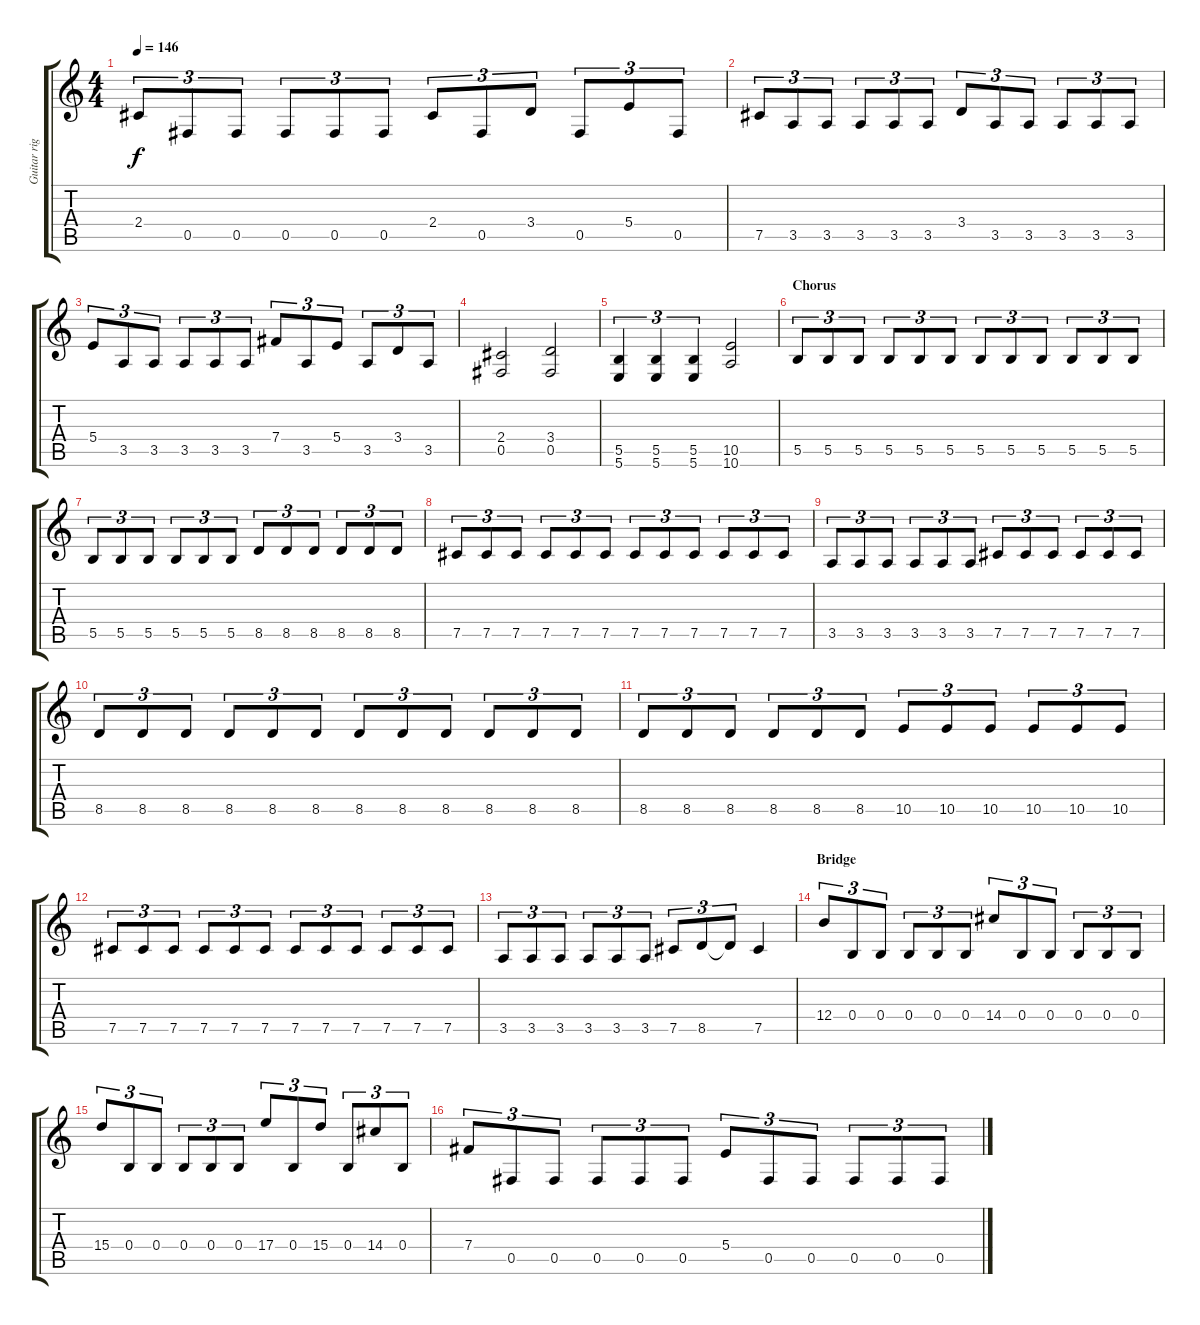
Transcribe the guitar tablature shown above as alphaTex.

\track ("Guitar right channel" "Guitar rig") {instrument distortionguitar}
\staff {score tabs}
\tuning (Db4 Ab3 E3 B2 Gb2 B1) {hide}
\ts (4 4)
\tempo 146
\clef g2
\ks c
2.4.8{tu (3 2) dy f} 0.5.8{tu (3 2)} 0.5.8{tu (3 2)} 0.5.8{tu (3 2)} 0.5.8{tu (3 2)} 0.5.8{tu (3 2)} 2.4.8{tu (3 2)} 0.5.8{tu (3 2)} 3.4.8{tu (3 2)} 0.5.8{tu (3 2)} 5.4.8{tu (3 2)} 0.5.8{tu (3 2)} |
7.5.8{tu (3 2)} 3.5.8{tu (3 2)} 3.5.8{tu (3 2)} 3.5.8{tu (3 2)} 3.5.8{tu (3 2)} 3.5.8{tu (3 2)} 3.4.8{tu (3 2)} 3.5.8{tu (3 2)} 3.5.8{tu (3 2)} 3.5.8{tu (3 2)} 3.5.8{tu (3 2)} 3.5.8{tu (3 2)} |
5.4.8{tu (3 2)} 3.5.8{tu (3 2)} 3.5.8{tu (3 2)} 3.5.8{tu (3 2)} 3.5.8{tu (3 2)} 3.5.8{tu (3 2)} 7.4.8{tu (3 2)} 3.5.8{tu (3 2)} 5.4.8{tu (3 2)} 3.5.8{tu (3 2)} 3.4.8{tu (3 2)} 3.5.8{tu (3 2)} |
(2.4 0.5).2 (3.4 0.5).2 |
(5.5 5.6).4{tu (3 2)} (5.5 5.6).4{tu (3 2)} (5.5 5.6).4{tu (3 2)} (10.5 10.6).2 |
\section ("" "Chorus")
5.5.8{tu (3 2)} 5.5.8{tu (3 2)} 5.5.8{tu (3 2)} 5.5.8{tu (3 2)} 5.5.8{tu (3 2)} 5.5.8{tu (3 2)} 5.5.8{tu (3 2)} 5.5.8{tu (3 2)} 5.5.8{tu (3 2)} 5.5.8{tu (3 2)} 5.5.8{tu (3 2)} 5.5.8{tu (3 2)} |
5.5.8{tu (3 2)} 5.5.8{tu (3 2)} 5.5.8{tu (3 2)} 5.5.8{tu (3 2)} 5.5.8{tu (3 2)} 5.5.8{tu (3 2)} 8.5.8{tu (3 2)} 8.5.8{tu (3 2)} 8.5.8{tu (3 2)} 8.5.8{tu (3 2)} 8.5.8{tu (3 2)} 8.5.8{tu (3 2)} |
7.5.8{tu (3 2)} 7.5.8{tu (3 2)} 7.5.8{tu (3 2)} 7.5.8{tu (3 2)} 7.5.8{tu (3 2)} 7.5.8{tu (3 2)} 7.5.8{tu (3 2)} 7.5.8{tu (3 2)} 7.5.8{tu (3 2)} 7.5.8{tu (3 2)} 7.5.8{tu (3 2)} 7.5.8{tu (3 2)} |
3.5.8{tu (3 2)} 3.5.8{tu (3 2)} 3.5.8{tu (3 2)} 3.5.8{tu (3 2)} 3.5.8{tu (3 2)} 3.5.8{tu (3 2)} 7.5.8{tu (3 2)} 7.5.8{tu (3 2)} 7.5.8{tu (3 2)} 7.5.8{tu (3 2)} 7.5.8{tu (3 2)} 7.5.8{tu (3 2)} |
8.5.8{tu (3 2)} 8.5.8{tu (3 2)} 8.5.8{tu (3 2)} 8.5.8{tu (3 2)} 8.5.8{tu (3 2)} 8.5.8{tu (3 2)} 8.5.8{tu (3 2)} 8.5.8{tu (3 2)} 8.5.8{tu (3 2)} 8.5.8{tu (3 2)} 8.5.8{tu (3 2)} 8.5.8{tu (3 2)} |
8.5.8{tu (3 2)} 8.5.8{tu (3 2)} 8.5.8{tu (3 2)} 8.5.8{tu (3 2)} 8.5.8{tu (3 2)} 8.5.8{tu (3 2)} 10.5.8{tu (3 2)} 10.5.8{tu (3 2)} 10.5.8{tu (3 2)} 10.5.8{tu (3 2)} 10.5.8{tu (3 2)} 10.5.8{tu (3 2)} |
7.5.8{tu (3 2)} 7.5.8{tu (3 2)} 7.5.8{tu (3 2)} 7.5.8{tu (3 2)} 7.5.8{tu (3 2)} 7.5.8{tu (3 2)} 7.5.8{tu (3 2)} 7.5.8{tu (3 2)} 7.5.8{tu (3 2)} 7.5.8{tu (3 2)} 7.5.8{tu (3 2)} 7.5.8{tu (3 2)} |
3.5.8{tu (3 2)} 3.5.8{tu (3 2)} 3.5.8{tu (3 2)} 3.5.8{tu (3 2)} 3.5.8{tu (3 2)} 3.5.8{tu (3 2)} 7.5.8{tu (3 2)} 8.5.8{tu (3 2)} 8.5{t}.8{tu (3 2)} 7.5.4 |
\section ("" "Bridge")
12.4.8{tu (3 2)} 0.4.8{tu (3 2)} 0.4.8{tu (3 2)} 0.4.8{tu (3 2)} 0.4.8{tu (3 2)} 0.4.8{tu (3 2)} 14.4.8{tu (3 2)} 0.4.8{tu (3 2)} 0.4.8{tu (3 2)} 0.4.8{tu (3 2)} 0.4.8{tu (3 2)} 0.4.8{tu (3 2)} |
15.4.8{tu (3 2)} 0.4.8{tu (3 2)} 0.4.8{tu (3 2)} 0.4.8{tu (3 2)} 0.4.8{tu (3 2)} 0.4.8{tu (3 2)} 17.4.8{tu (3 2)} 0.4.8{tu (3 2)} 15.4.8{tu (3 2)} 0.4.8{tu (3 2)} 14.4.8{tu (3 2)} 0.4.8{tu (3 2)} |
7.4.8{tu (3 2)} 0.5.8{tu (3 2)} 0.5.8{tu (3 2)} 0.5.8{tu (3 2)} 0.5.8{tu (3 2)} 0.5.8{tu (3 2)} 5.4.8{tu (3 2)} 0.5.8{tu (3 2)} 0.5.8{tu (3 2)} 0.5.8{tu (3 2)} 0.5.8{tu (3 2)} 0.5.8{tu (3 2)}
